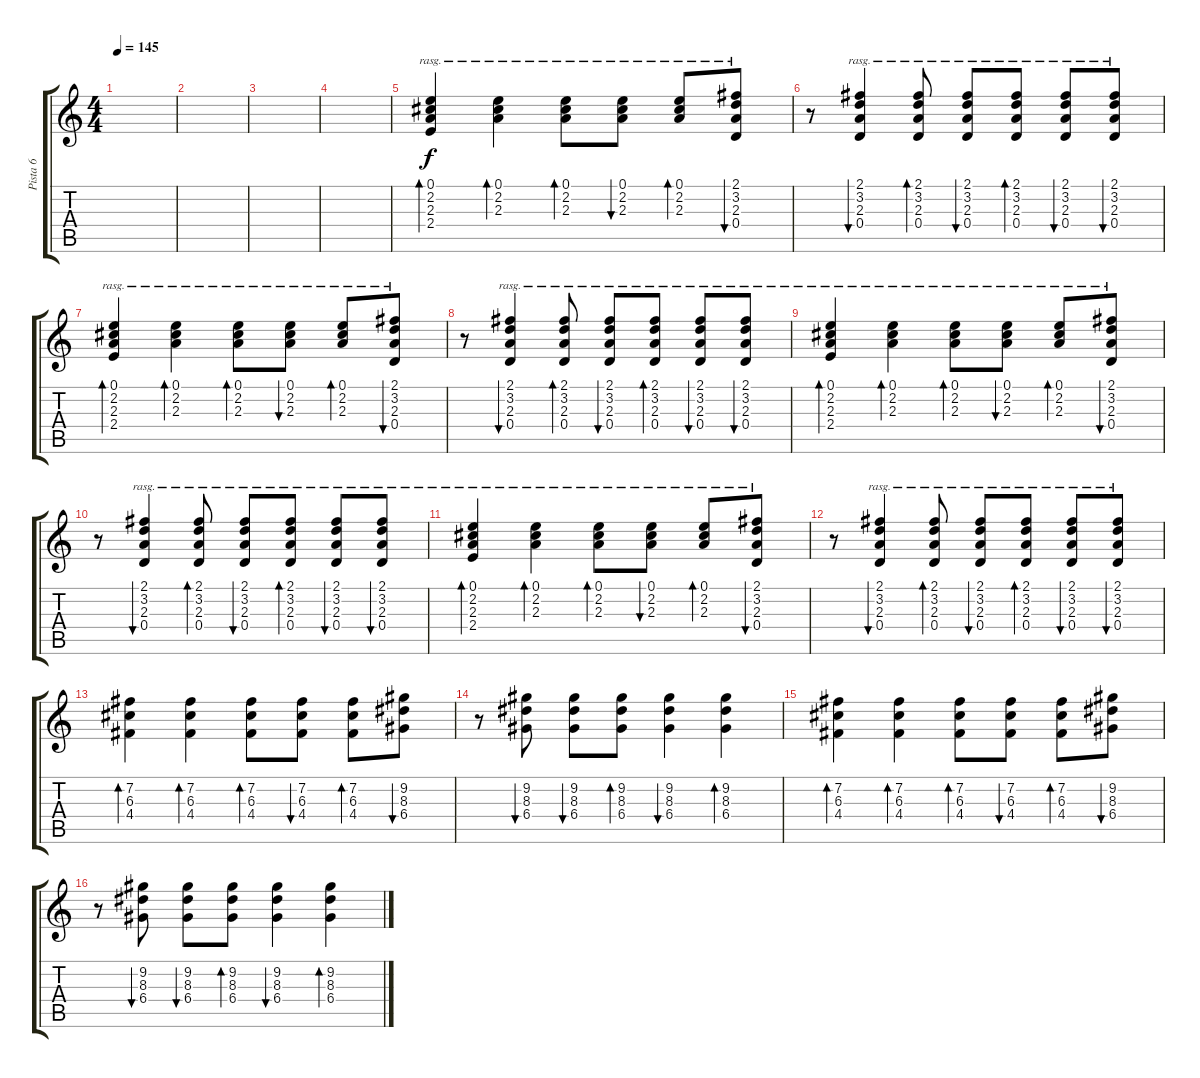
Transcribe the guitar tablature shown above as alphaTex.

\track ("Pista 6" "Pista 6") {instrument acousticguitarsteel}
\staff {score tabs}
\tuning (E4 B3 G3 D3 A2 E2) {hide}
\ts (4 4)
\tempo 145
\clef g2
\ks c
|
|
|
|
(0.1 2.2 2.3 2.4).4{bd 240 rasg ii} (0.1 2.2 2.3).4{bd 240 rasg ii} (0.1 2.2 2.3).8{bd 30 rasg ii} (0.1 2.2 2.3).8{bu 30 rasg ii} (0.1 2.2 2.3).8{bd 30 rasg ii} (2.1 3.2 2.3 0.4).8{bu 480 rasg ii} |
r.8 (2.1 3.2 2.3 0.4).4{bu 120 rasg ii} (2.1 3.2 2.3 0.4).8{bd 120 rasg ii} (2.1 3.2 2.3 0.4).8{bu 30 rasg ii} (2.1 3.2 2.3 0.4).8{bd 30 rasg ii} (2.1 3.2 2.3 0.4).8{bu 30 rasg ii} (2.1 3.2 2.3 0.4).8{bu 30 rasg ii} |
(0.1 2.2 2.3 2.4).4{bd 240 rasg ii} (0.1 2.2 2.3).4{bd 240 rasg ii} (0.1 2.2 2.3).8{bd 30 rasg ii} (0.1 2.2 2.3).8{bu 30 rasg ii} (0.1 2.2 2.3).8{bd 30 rasg ii} (2.1 3.2 2.3 0.4).8{bu 480 rasg ii} |
r.8 (2.1 3.2 2.3 0.4).4{bu 120 rasg ii} (2.1 3.2 2.3 0.4).8{bd 120 rasg ii} (2.1 3.2 2.3 0.4).8{bu 30 rasg ii} (2.1 3.2 2.3 0.4).8{bd 30 rasg ii} (2.1 3.2 2.3 0.4).8{bu 30 rasg ii} (2.1 3.2 2.3 0.4).8{bu 30 rasg ii} |
(0.1 2.2 2.3 2.4).4{bd 240 rasg ii} (0.1 2.2 2.3).4{bd 240 rasg ii} (0.1 2.2 2.3).8{bd 30 rasg ii} (0.1 2.2 2.3).8{bu 30 rasg ii} (0.1 2.2 2.3).8{bd 30 rasg ii} (2.1 3.2 2.3 0.4).8{bu 480 rasg ii} |
r.8 (2.1 3.2 2.3 0.4).4{bu 120 rasg ii} (2.1 3.2 2.3 0.4).8{bd 120 rasg ii} (2.1 3.2 2.3 0.4).8{bu 30 rasg ii} (2.1 3.2 2.3 0.4).8{bd 30 rasg ii} (2.1 3.2 2.3 0.4).8{bu 30 rasg ii} (2.1 3.2 2.3 0.4).8{bu 30 rasg ii} |
(0.1 2.2 2.3 2.4).4{bd 240 rasg ii} (0.1 2.2 2.3).4{bd 240 rasg ii} (0.1 2.2 2.3).8{bd 30 rasg ii} (0.1 2.2 2.3).8{bu 30 rasg ii} (0.1 2.2 2.3).8{bd 30 rasg ii} (2.1 3.2 2.3 0.4).8{bu 480 rasg ii} |
r.8 (2.1 3.2 2.3 0.4).4{bu 120 rasg ii} (2.1 3.2 2.3 0.4).8{bd 120 rasg ii} (2.1 3.2 2.3 0.4).8{bu 30 rasg ii} (2.1 3.2 2.3 0.4).8{bd 30 rasg ii} (2.1 3.2 2.3 0.4).8{bu 30 rasg ii} (2.1 3.2 2.3 0.4).8{bu 30 rasg ii} |
(7.2 6.3 4.4).4{bd 30} (7.2 6.3 4.4).4{bd 30} (7.2 6.3 4.4).8{bd 30} (7.2 6.3 4.4).8{bu 30} (7.2 6.3 4.4).8{bd 30} (9.2 8.3 6.4).8{bu 30} |
r.8 (9.2 8.3 6.4).8{bu 30} (9.2 8.3 6.4).8{bu 30} (9.2 8.3 6.4).8{bd 30} (9.2 8.3 6.4).4{bu 30} (9.2 8.3 6.4).4{bd 30} |
(7.2 6.3 4.4).4{bd 30} (7.2 6.3 4.4).4{bd 30} (7.2 6.3 4.4).8{bd 30} (7.2 6.3 4.4).8{bu 30} (7.2 6.3 4.4).8{bd 30} (9.2 8.3 6.4).8{bu 30} |
r.8 (9.2 8.3 6.4).8{bu 30} (9.2 8.3 6.4).8{bu 30} (9.2 8.3 6.4).8{bd 30} (9.2 8.3 6.4).4{bu 30} (9.2 8.3 6.4).4{bd 30}
